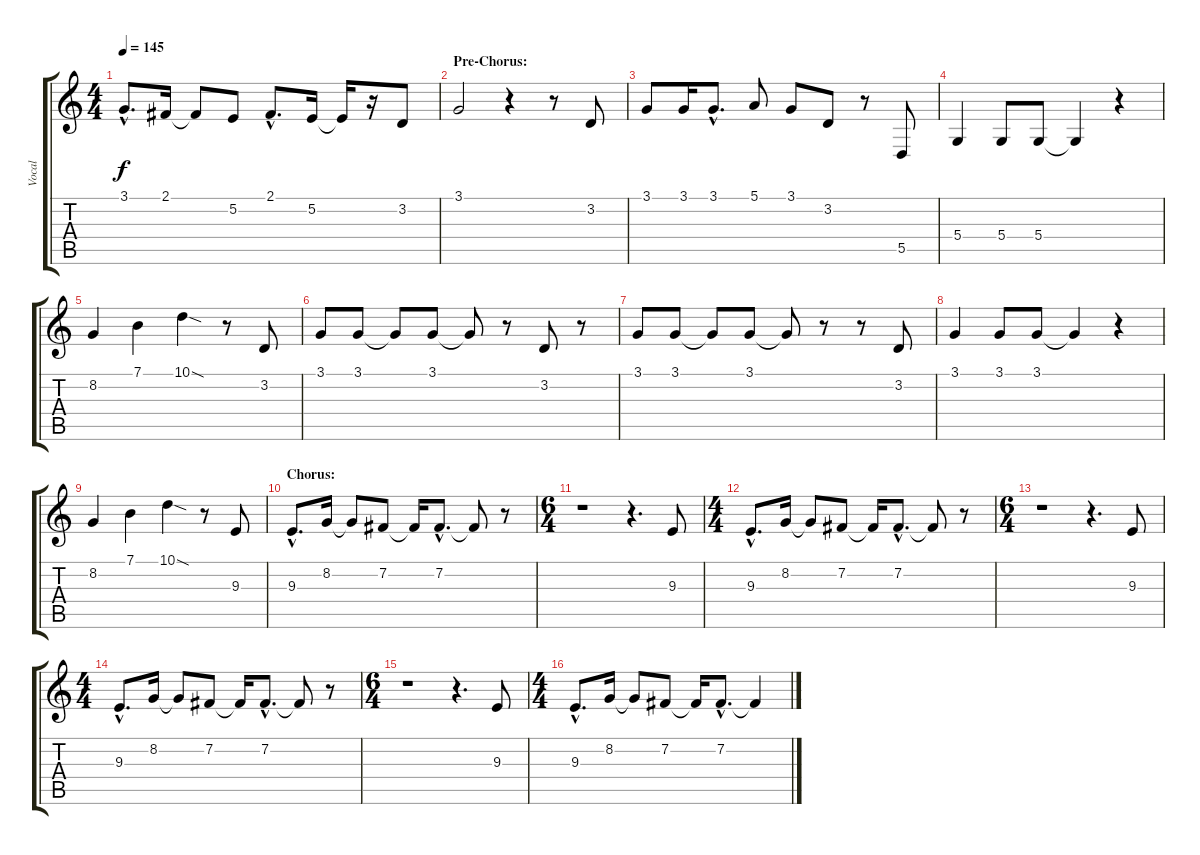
\track ("Vocal" "Vocal") {instrument oboe}
\staff {score tabs}
\tuning (E4 B3 G3 D3 A2 E2) {hide}
\ts (4 4)
\tempo 145
\clef g2
\ks c
3.1{hac}.8{d dy f} 2.1.16 2.1{t}.8 5.2.8 2.1{hac}.8{d} 5.2.16 5.2{t}.16 r.16 3.2.8 |
\section ("" "Pre-Chorus:")
3.1.2 r.4 r.8 3.2.8 |
3.1.8 3.1.16 3.1{hac}.8{d} 5.1.8 3.1.8 3.2.8 r.8 5.5.8{volume 16 instrument tuba} |
5.4.4 5.4.8 5.4.8 5.4{t}.4 r.4 |
8.2.4{volume 10 instrument oboe} 7.1.4 10.1{sod}.4 r.8 3.2.8 |
3.1.8 3.1.8 3.1{t}.8 3.1.8 3.1{t}.8 r.8 3.2.8 r.8 |
3.1.8 3.1.8 3.1{t}.8 3.1.8 3.1{t}.8 r.8 r.8 3.2.8 |
3.1.4 3.1.8 3.1.8 3.1{t}.4 r.4 |
8.2.4 7.1.4 10.1{sod}.4 r.8 9.3.8 |
\section ("" "Chorus:")
9.3{hac}.8{d} 8.2.16 8.2{t}.8 7.2.8 7.2{t}.16 7.2{hac}.8{d} 7.2{t}.8 r.8 |
\ts (6 4)
r.1 r.4{d} 9.3.8 |
\ts (4 4)
9.3{hac}.8{d} 8.2.16 8.2{t}.8 7.2.8 7.2{t}.16 7.2{hac}.8{d} 7.2{t}.8 r.8 |
\ts (6 4)
r.1 r.4{d} 9.3.8 |
\ts (4 4)
9.3{hac}.8{d} 8.2.16 8.2{t}.8 7.2.8 7.2{t}.16 7.2{hac}.8{d} 7.2{t}.8 r.8 |
\ts (6 4)
r.1 r.4{d} 9.3.8 |
\ts (4 4)
9.3{hac}.8{d} 8.2.16 8.2{t}.8 7.2.8 7.2{t}.16 7.2{hac}.8{d} 7.2{t}.4
